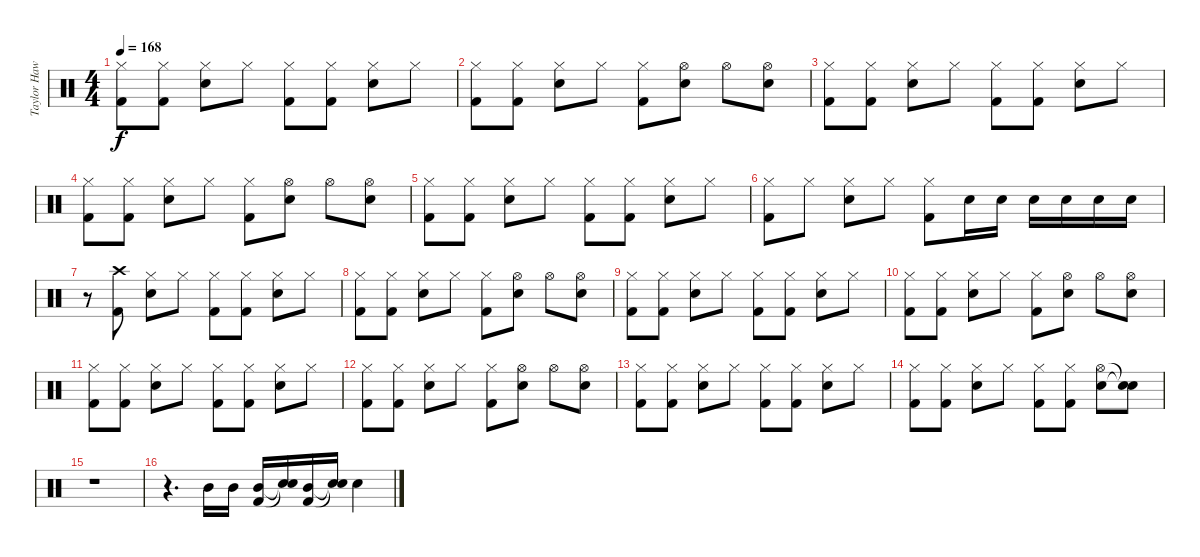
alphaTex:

\track ("Taylor Hawkins" "Taylor Haw") {instrument percussion}
\staff {score}
\articulation defaults
\ts (4 4)
\tempo 168
\clef neutral
\ks c
("Hi-Hat (closed)" "Kick (hit) 2").8{dy f} ("Hi-Hat (closed)" "Kick (hit) 2").8 ("Hi-Hat (closed)" "Snare (hit) 2").8 "Hi-Hat (closed)".8 ("Hi-Hat (closed)" "Kick (hit) 2").8 ("Hi-Hat (closed)" "Kick (hit) 2").8 ("Hi-Hat (closed)" "Snare (hit) 2").8 "Hi-Hat (closed)".8 |
("Hi-Hat (closed)" "Kick (hit) 2").8 ("Hi-Hat (closed)" "Kick (hit) 2").8 ("Hi-Hat (closed)" "Snare (hit) 2").8 "Hi-Hat (closed)".8 ("Hi-Hat (closed)" "Kick (hit) 2").8 ("Hi-Hat (open)" "Snare (hit) 2").8 "Hi-Hat (open)".8 ("Hi-Hat (open)" "Snare (hit) 2").8 |
("Hi-Hat (closed)" "Kick (hit) 2").8 ("Hi-Hat (closed)" "Kick (hit) 2").8 ("Hi-Hat (closed)" "Snare (hit) 2").8 "Hi-Hat (closed)".8 ("Hi-Hat (closed)" "Kick (hit) 2").8 ("Hi-Hat (closed)" "Kick (hit) 2").8 ("Hi-Hat (closed)" "Snare (hit) 2").8 "Hi-Hat (closed)".8 |
("Hi-Hat (closed)" "Kick (hit) 2").8 ("Hi-Hat (closed)" "Kick (hit) 2").8 ("Hi-Hat (closed)" "Snare (hit) 2").8 "Hi-Hat (closed)".8 ("Hi-Hat (closed)" "Kick (hit) 2").8 ("Hi-Hat (open)" "Snare (hit) 2").8 "Hi-Hat (open)".8 ("Hi-Hat (open)" "Snare (hit) 2").8 |
("Hi-Hat (closed)" "Kick (hit) 2").8 ("Hi-Hat (closed)" "Kick (hit) 2").8 ("Hi-Hat (closed)" "Snare (hit) 2").8 "Hi-Hat (closed)".8 ("Hi-Hat (closed)" "Kick (hit) 2").8 ("Hi-Hat (closed)" "Kick (hit) 2").8 ("Hi-Hat (closed)" "Snare (hit) 2").8 "Hi-Hat (closed)".8 |
("Hi-Hat (closed)" "Kick (hit) 2").8 "Hi-Hat (closed)".8 ("Hi-Hat (closed)" "Snare (hit) 2").8 "Hi-Hat (closed)".8 ("Hi-Hat (closed)" "Kick (hit) 2").8 "Snare (hit) 2".16 "Snare (hit) 2".16 "Snare (hit) 2".16 "Snare (hit) 2".16 "Snare (hit) 2".16 "Snare (hit) 2".16 |
r.8 ("Crash high (hit)" "Kick (hit) 2").8 ("Hi-Hat (closed)" "Snare (hit) 2").8 "Hi-Hat (closed)".8 ("Hi-Hat (closed)" "Kick (hit) 2").8 ("Hi-Hat (closed)" "Kick (hit) 2").8 ("Hi-Hat (closed)" "Snare (hit) 2").8 "Hi-Hat (closed)".8 |
("Hi-Hat (closed)" "Kick (hit) 2").8 ("Hi-Hat (closed)" "Kick (hit) 2").8 ("Hi-Hat (closed)" "Snare (hit) 2").8 "Hi-Hat (closed)".8 ("Hi-Hat (closed)" "Kick (hit) 2").8 ("Hi-Hat (open)" "Snare (hit) 2").8 "Hi-Hat (open)".8 ("Hi-Hat (open)" "Snare (hit) 2").8 |
("Hi-Hat (closed)" "Kick (hit) 2").8 ("Hi-Hat (closed)" "Kick (hit) 2").8 ("Hi-Hat (closed)" "Snare (hit) 2").8 "Hi-Hat (closed)".8 ("Hi-Hat (closed)" "Kick (hit) 2").8 ("Hi-Hat (closed)" "Kick (hit) 2").8 ("Hi-Hat (closed)" "Snare (hit) 2").8 "Hi-Hat (closed)".8 |
("Hi-Hat (closed)" "Kick (hit) 2").8 ("Hi-Hat (closed)" "Kick (hit) 2").8 ("Hi-Hat (closed)" "Snare (hit) 2").8 "Hi-Hat (closed)".8 ("Hi-Hat (closed)" "Kick (hit) 2").8 ("Hi-Hat (open)" "Snare (hit) 2").8 "Hi-Hat (open)".8 ("Hi-Hat (open)" "Snare (hit) 2").8 |
("Hi-Hat (closed)" "Kick (hit) 2").8 ("Hi-Hat (closed)" "Kick (hit) 2").8 ("Hi-Hat (closed)" "Snare (hit) 2").8 "Hi-Hat (closed)".8 ("Hi-Hat (closed)" "Kick (hit) 2").8 ("Hi-Hat (closed)" "Kick (hit) 2").8 ("Hi-Hat (closed)" "Snare (hit) 2").8 "Hi-Hat (closed)".8 |
("Hi-Hat (closed)" "Kick (hit) 2").8 ("Hi-Hat (closed)" "Kick (hit) 2").8 ("Hi-Hat (closed)" "Snare (hit) 2").8 "Hi-Hat (closed)".8 ("Hi-Hat (closed)" "Kick (hit) 2").8 ("Hi-Hat (open)" "Snare (hit) 2").8 "Hi-Hat (open)".8 ("Hi-Hat (open)" "Snare (hit) 2").8 |
("Hi-Hat (closed)" "Kick (hit) 2").8 ("Hi-Hat (closed)" "Kick (hit) 2").8 ("Hi-Hat (closed)" "Snare (hit) 2").8 "Hi-Hat (closed)".8 ("Hi-Hat (closed)" "Kick (hit) 2").8 ("Hi-Hat (closed)" "Kick (hit) 2").8 ("Hi-Hat (closed)" "Snare (hit) 2").8 "Hi-Hat (closed)".8 |
("Hi-Hat (closed)" "Kick (hit) 2").8 ("Hi-Hat (closed)" "Kick (hit) 2").8 ("Hi-Hat (closed)" "Snare (hit) 2").8 "Hi-Hat (closed)".8 ("Hi-Hat (closed)" "Kick (hit) 2").8 ("Hi-Hat (closed)" "Kick (hit) 2").8 ("Hi-Hat (open)" "Snare (hit) 2").8 ("Snare (hit)"{t} "Snare (hit)"{t}).8 |
r.1 |
r.4{d} "Mid Tom (hit)".16 "Mid Tom (hit)".16 ("Mid Tom (hit)" "Kick (hit) 2").16 ("Snare (hit)"{t} "Snare (hit)"{t}).16 ("Mid Tom (hit)" "Kick (hit) 2").16 ("Snare (hit)"{t} "Snare (hit)"{t}).16 "Snare (hit) 2".4
